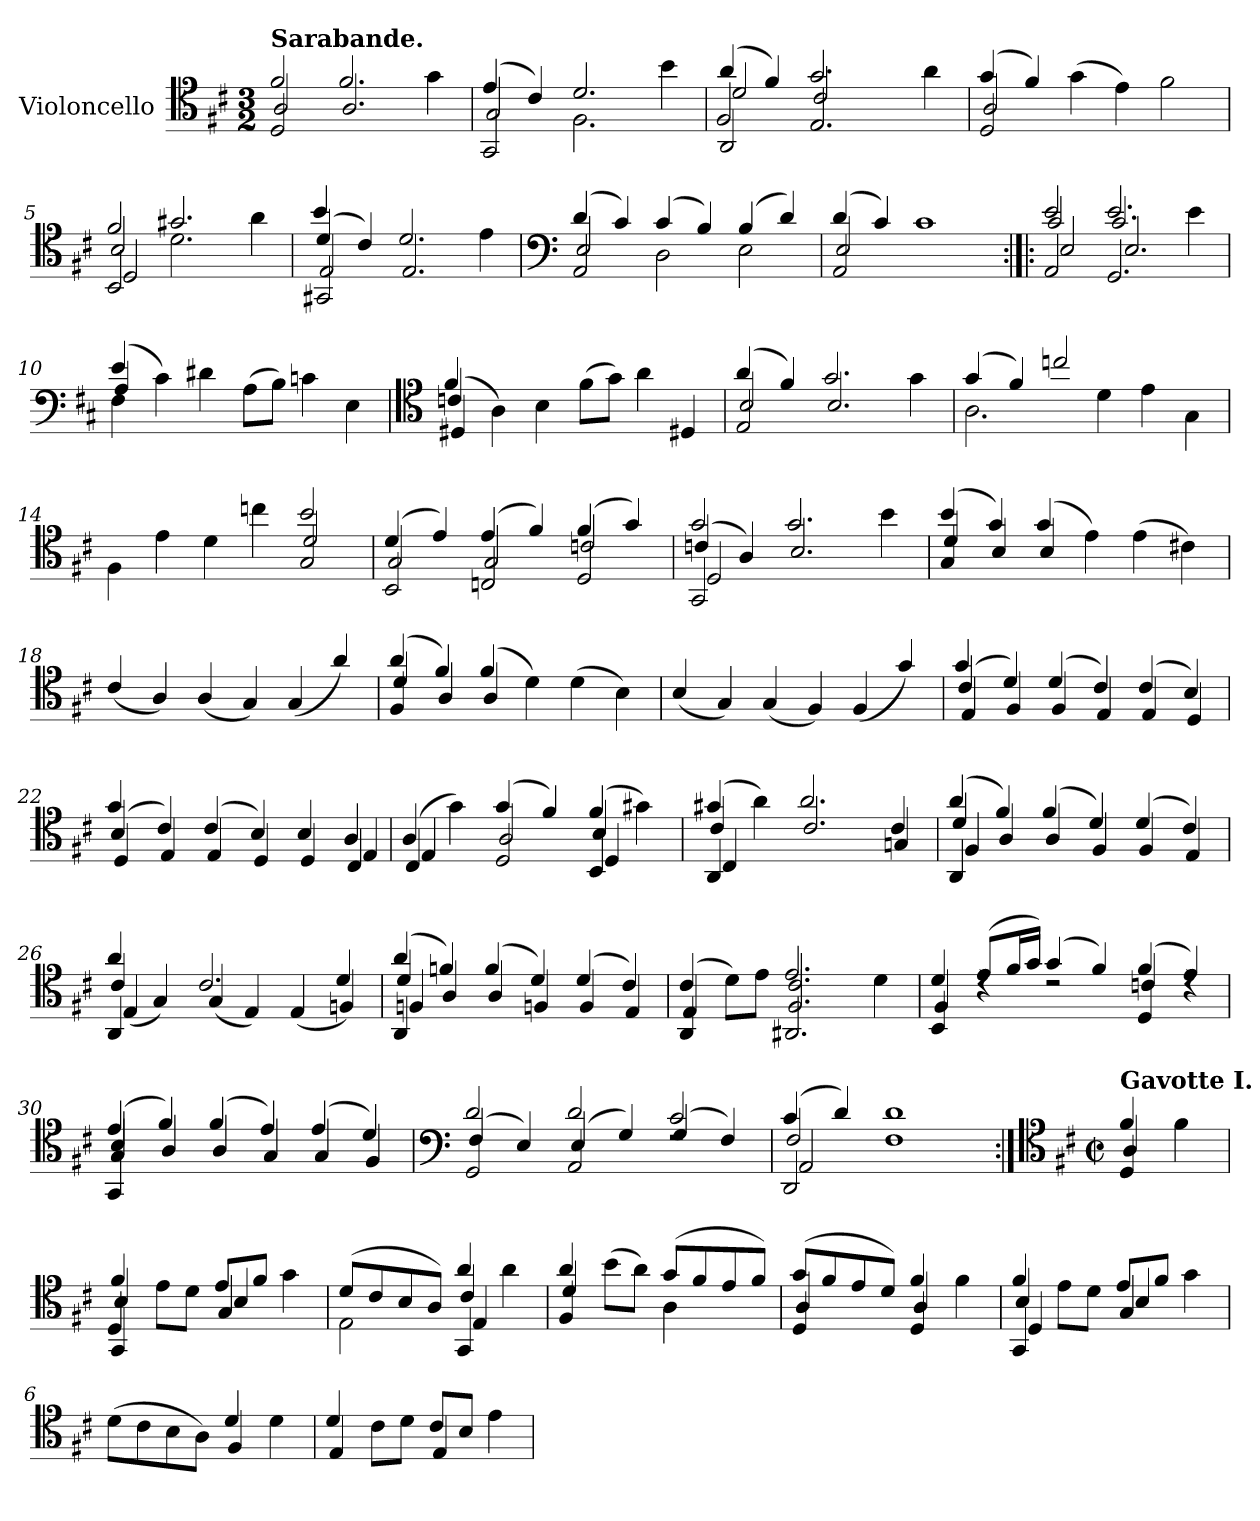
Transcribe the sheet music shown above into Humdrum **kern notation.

**kern
*part1
*staff1
*I"Violoncello
*I'Vc.
!!LO:LB:g=z
*clefC4
*k[f#c#]
*M3/2
*MM80
=1
*^
*	*^
!LO:TX:a:B:t=Sarabande.	!	!
2f#/	2D/	2A/
2.f#/	1ryy	2.A/
4g\	.	4ryy
=2	=2	=2
(>4e/	2GG/	2G/
4c#/)	.	.
2.d/	2.F#\	1ryy
4b\	4ryy	.
=3	=3	=3
*	*	*^
(>4a/	2AA/	2F#/	2d/
4f#/)	.	.	.
2.g/	2.E/	2c#/	1ryy
.	.	2ryy	.
4a\	4ryy	.	.
*	*	*v	*v
=4	=4	=4
(>4g/	2D/	2A/
4f#/)	.	.
(>4g\	1ryy	1ryy
4e\)	.	.
2f#\	.	.
=5	=5	=5
*	*	*^
2f#/	2BB/	2D/	2B/
2.g#X/	1ryy	1ryy	2.d\
4a\	.	.	4ryy
=6	=6	=6	=6
(>4d/	2GG#X/	2E/	4b/
4c#/)	.	.	1ryy
2.d/	1ryy	2.E/	.
4e\	.	4ryy	4ryy
*v	*v	*v	*v
=7
*clefF4
*^
*	*^
(>4d/	2AA/	2E/
4c#/)	.	.
(>4c#/	2D\	1ryy
4B/)	.	.
(>4B/	2E\	.
4d/)	.	.
!!LO:LB:g=z	!!	!!
=8	=8	=8
(>4d/	2AA/	2E/
4c#/)	.	.
1c#	1ryy	1ryy
!!LO:LB:g=z	!!	!!
=9:|!|:	=9:|!|:	=9:|!|:
*	*	*^
2e/	2AA/	2c#/	2E/
2.e/	2.GG/	2.c#/	2.E/
4e\	4ryy	4ryy	4ryy
*	*	*v	*v
=10	=10	=10
(>4e/	4F#\	4A/
4c#\)	1ryy	1ryy
4d#X\	.	.
(>8A\L	.	.
8B\J)	.	.
4cn\	.	.
4E\	4ryy	4ryy
=11	=11	=11
*clefC4	*	*
(>4cn/	4D#X/	4f#/
4A\)	1ryy	1ryy
4B\	.	.
(>8f#\L	.	.
8g\J)	.	.
4a\	.	.
4D#X/	4ryy	4ryy
=12	=12	=12
(>4a/	2E/	2B/
4f#/)	.	.
2.g/	1ryy	2.B/
4g\	.	4ryy
*	*v	*v
=13	=13
(>4g/	2.A\
4f#/)	.
2ccn/	.
.	4d\
2ryy	4e\
.	4G\
=14	=14
*	*^
2ryy	4F#\	1ryy
.	4e\	.
2ryy	4d\	.
.	4ccn\	.
2b/	2G/	2d/
!!LO:PB:g=z	!!	!!
=15	=15	=15
(>4d/	2BB/	2G/
4e/)	.	.
(>4e/	2Cn/	2G/
4f#/)	.	.
(>4f#/	2D/	2cn/
4g/)	.	.
=16	=16	=16
*	*	*^
2g/	2GG/	(>4cn/	2D/
.	.	4A/)	.
2.g/	2.B/	1ryy	1ryy
4b\	4ryy	.	.
*	*	*v	*v
=17	=17	=17
(>4b/	4G/	4d/
4g/)	4B/	1ryy
(>4g/	4B/	.
4e\)	2.ryy	.
(>4e\	.	.
4c#X\)	.	4ryy
*v	*v	*v
=18
(>4c#/
4A/)
(>4A/
4G/)
(>4G/
4a/)
=19
*^
*	*^
(>4a/	4F#/	4d/
4f#/)	4A/	1ryy
(>4f#/	4A/	.
4d\)	2.ryy	.
(>4d\	.	.
4B\)	.	4ryy
*v	*v	*v
=20
(>4B/
4G/)
(>4G/
4F#/)
(>4F#/
4g/)
!!LO:LB:g=z
=21
*^
*	*^
(>4c#/	4E/	4g/
4d/)	4F#/	1ryy
(>4d/	4F#/	.
4c#/)	4E/	.
(>4c#/	4E/	.
4B/)	4D/	4ryy
=22	=22	=22
(>4B/	4D/	4g/
4c#/)	4E/	1ryy
(>4c#/	4E/	.
4B/)	4D/	.
4B/	4D/	.
4A/	4C#/	4E/
=23	=23	=23
*	*	*^
(>4A/	4C#/	4E/	1ryy
4g\)	4ryy	4ryy	.
(>4g/	2D/	2A/	.
4f#/)	.	.	.
(>4f#/	4BB/	4B/	4D/
4g#X\)	4ryy	4ryy	4ryy
=24	=24	=24	=24
(>4g#X/	4AA/	4c#/	4C#/
4a\)	4ryy	1ryy	1ryy
2.a/	2.c#/	.	.
4c#/	4Gn/	4ryy	4ryy
=25	=25	=25	=25
(>4a/	4AA/	4d/	4F#/
4f#/)	1ryy	4A/	1ryy
(>4f#/	.	4A/	.
4d/)	.	4F#/	.
(>4d/	.	4F#/	.
4c#/)	4ryy	4E/	4ryy
=26	=26	=26	=26
4a/	4AA/	4c#/	(>4E/
4ryy	1ryy	1ryy	4G/)
2.c#/	.	.	(>4G/
.	.	.	4E/)
.	.	.	(>4E/
4d/	4ryy	4ryy	4Fn/)
!!LO:LB:g=z	!!	!!	!!
=27	=27	=27	=27
(>4a/	4AA/	4d/	4Fn/
4fn/)	1ryy	4A/	1ryy
(>4f/	.	4A/	.
4d/)	.	4Fn/	.
(>4d/	.	4F/	.
4c#/)	4ryy	4E/	4ryy
=28	=28	=28	=28
(>4c#/	4AA/	4E/	2ryy
8d\L)	4ryy	4ryy	.
8e\J	.	.	.
2.e/	2.AA#X/	2.F#/	2.c#/
4d\	4ryy	4ryy	4ryy
*	*	*v	*v
=29	=29	=29
4d/	4BB/	4F#/
(>8e/L	4rc	2.ryy
16f#/L	.	.
16g/JJ)	.	.
(>4g/	2rc	.
4f#/)	.	.
(>4f#/	4D/	4cn/
4e/)	4rc	4ryy
=30	=30	=30
*	*	*^
(>4e/	4GG/	4B/	4G/
4f#/)	1ryy	4A/	1ryy
(>4f#/	.	4A/	.
4e/)	.	4G/	.
(>4e/	.	4G/	.
4d/)	4ryy	4F#/	4ryy
*v	*v	*v	*v
=31
*clefF4
*^
*	*^
2d/	2GG/	(>4F#/
.	.	4E/)
2d/	2AA/	(>4E/
.	.	4G/)
2c#/	2rF	(>4G/
.	.	4F#/)
!!LO:LB:g=z	!!	!!
=32	=32	=32
*	*	*^
(>4c#/	2DD/	2F#/	2AA/
4d/)	.	.	.
1d	1F#	1ryy	1ryy
*v	*v	*v	*v
!!LO:LB:g=z
=:|!
*clefC4
*k[f#c#]
*M2/2
*met(c|)
*MM120
*^
*	*^
*	*	*^
!LO:TX:a:B:t=Gavotte I.	!	!	!
*	*	*v	*v
4f#/	4D/	4A/
4f#\	4ryy	4ryy
=1	=1	=1
*	*	*^
4f#/	4GG/	4D/	4B/
8e\L	4ryy	4ryy	2.ryy
8d\J	.	.	.
8e/L	4G/	4B/	.
8f#/J	.	.	.
4g\	4ryy	4ryy	.
=2	=2	=2	=2
(>8d/L	2E\	2ryy	2ryy
8c#/	.	.	.
8B/	.	.	.
8A/J)	.	.	.
4a/	4GG/	4c#/	4E/
4a\	4ryy	4ryy	4ryy
*	*	*v	*v
=3	=3	=3
4a/	4F#/	4d/
(>8b\L	4ryy	2.ryy
8a\J)	.	.
(>8g/L	4A\	.
8f#/	.	.
8e/	4ryy	.
8f#/J)	.	.
=4	=4	=4
(>8g/L	4D/	4A/
8f#/	.	.
8e/	4ryy	4ryy
8d/J)	.	.
4f#/	4D/	4A/
4f#\	4ryy	4ryy
=5	=5	=5
*	*	*^
4f#/	4GG/	4B/	4D/
8e\L	4ryy	4ryy	2.ryy
8d\J	.	.	.
8e/L	4G/	4B/	.
8f#/J	.	.	.
4g\	4ryy	4ryy	.
*	*v	*v	*v
=6	=6
(>8d\L	2ryy
8c#\	.
8B\	.
8A\J)	.
4d/	4F#/
4d\	4ryy
!!LO:LB:g=z	!!
=7	=7
4d/	4E/
8c#\L	4ryy
8d\J	.
8c#/L	4E/
8B/J	.
4e\	4ryy
*v	*v
=
*-
